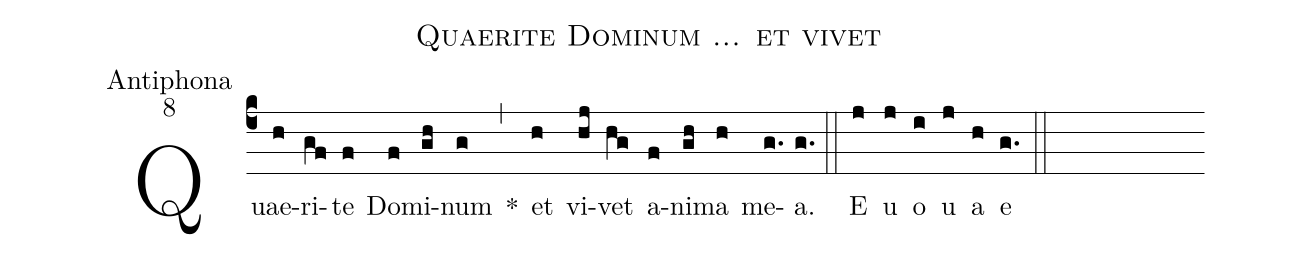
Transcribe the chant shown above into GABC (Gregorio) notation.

name:Quaerite Dominum ... et vivet;
office-part:Antiphona;
mode:8;
%%
(c4) Quae(h)ri(gf)te(f) Do(f)mi(gh)num(g) *(,) et(h) vi(hj)vet(hg) a(f)ni(gh)ma(h) me(g.)a.(g.) (::) <eu>E(j) u(j) o(i) u(j) a(h) e</eu>(g.) (::)
